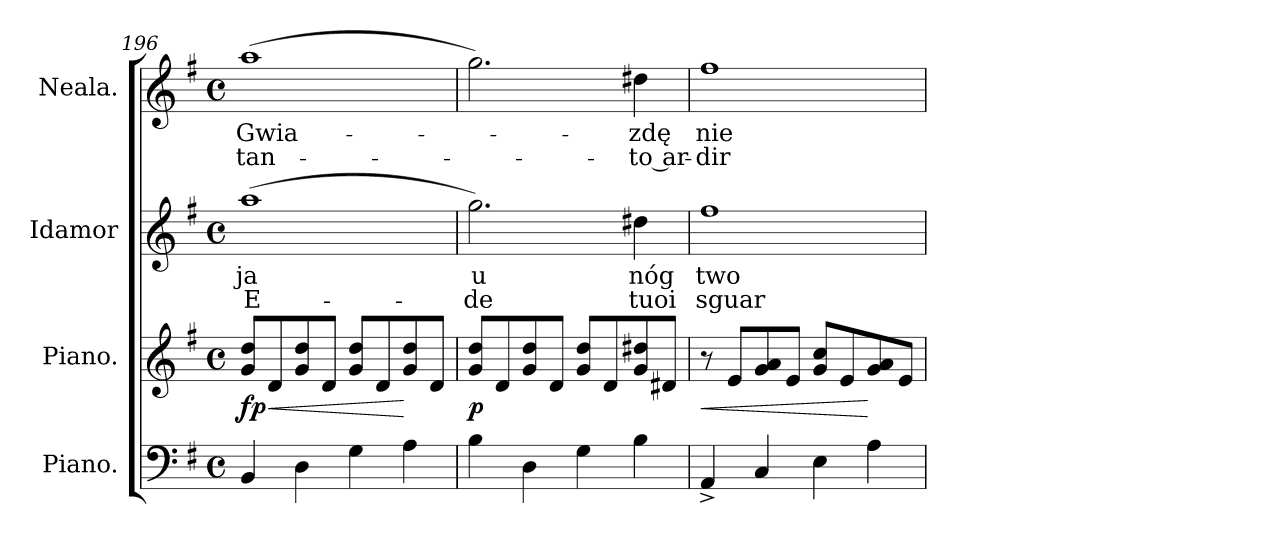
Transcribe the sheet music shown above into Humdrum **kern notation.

**kern	**kern	**dynam	**kern	**text	**text	**kern	**text	**text
*part4	*part3	*part3	*part2	*part2	*part2	*part1	*part1	*part1
*staff4	*staff3	*staff3	*staff2	*staff2	*staff2	*staff1	*staff1	*staff1
*I"Piano.	*I"Piano.	*	*I"Idamor	*	*	*I"Neala.	*	*
*	*	*	*I'I.	*	*	*I'N.	*	*
*clefF4	*clefG2	*	*clefG2	*	*	*clefG2	*	*
*k[f#]	*k[f#]	*	*k[f#]	*	*	*k[f#]	*	*
*M4/4	*M4/4	*	*M4/4	*	*	*M4/4	*	*
*met(c)	*met(c)	*	*met(c)	*	*	*met(c)	*	*
=196	=196	=196	=196	=196	=196	=196	=196	=196
!	!	!LO:HP:b	!	!	!	!	!	!
4BB/	8g/ 8dd/L	< fp	(1aa	ja	E-	(1aa	Gwia-	tan-
.	8d/	.	.	.	.	.	.	.
4D\	8g/ 8dd/	.	.	.	.	.	.	.
.	8d/J	.	.	.	.	.	.	.
4G\	8g/ 8dd/L	.	.	.	.	.	.	.
.	8d/	.	.	.	.	.	.	.
4A\	8g/ 8dd/	[	.	.	.	.	.	.
.	8d/J	.	.	.	.	.	.	.
=197	=197	=197	=197	=197	=197	=197	=197	=197
4B\	8g/ 8dd/L	p	2.gg\)	u	-de	2.gg\)	.	.
.	8d/	.	.	.	.	.	.	.
4D\	8g/ 8dd/	.	.	.	.	.	.	.
.	8d/J	.	.	.	.	.	.	.
4G\	8g/ 8dd/L	.	.	.	.	.	.	.
.	8d/	.	.	.	.	.	.	.
4B\	8g/ 8dd#X/	.	4dd#X\	nóg	tuoi	4dd#X\	-zdę	-to ar-
.	8d#X/J	.	.	.	.	.	.	.
=198	=198	=198	=198	=198	=198	=198	=198	=198
!	!	!LO:HP:b	!	!	!	!	!	!
4AA^/	8r	<	1ff#	two-	sguar-	1ff#	nie-	-dir
.	8e/L	.	.	.	.	.	.	.
4C/	8g/ 8a/	.	.	.	.	.	.	.
.	8e/J	.	.	.	.	.	.	.
4E\	8g/ 8cc/L	.	.	.	.	.	.	.
.	8e/	.	.	.	.	.	.	.
4A\	8g/ 8a/	[	.	.	.	.	.	.
.	8e/J	.	.	.	.	.	.	.
=	=	=	=	=	=	=	=	=
*-	*-	*-	*-	*-	*-	*-	*-	*-
